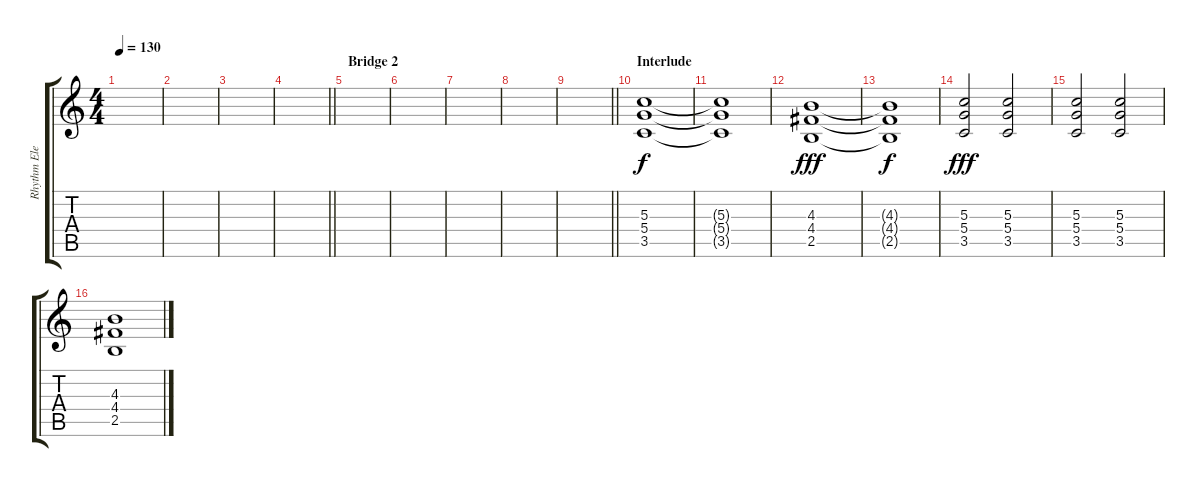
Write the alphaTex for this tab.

\track ("Rhythm Elect Accmp" "Rhythm Ele") {instrument distortionguitar}
\staff {score tabs}
\tuning (E4 B3 G3 D3 A2 E2) {hide}
\ts (4 4)
\tempo 130
\clef g2
\ks c
|
|
|
\barLineRight lightlight
|
\section ("" "Bridge 2")
|
|
|
|
\barLineRight lightlight
|
\section ("" "Interlude")
(5.3 5.4 3.5).1 |
(5.3{t} 5.4{t} 3.5{t}).1{dy f} |
(4.3 4.4 2.5).1{dy fff} |
(4.3{t} 4.4{t} 2.5{t}).1{dy f} |
(5.3 5.4 3.5).2{dy fff} (5.3 5.4 3.5).2 |
(5.3 5.4 3.5).2 (5.3 5.4 3.5).2 |
(4.3 4.4 2.5).1
